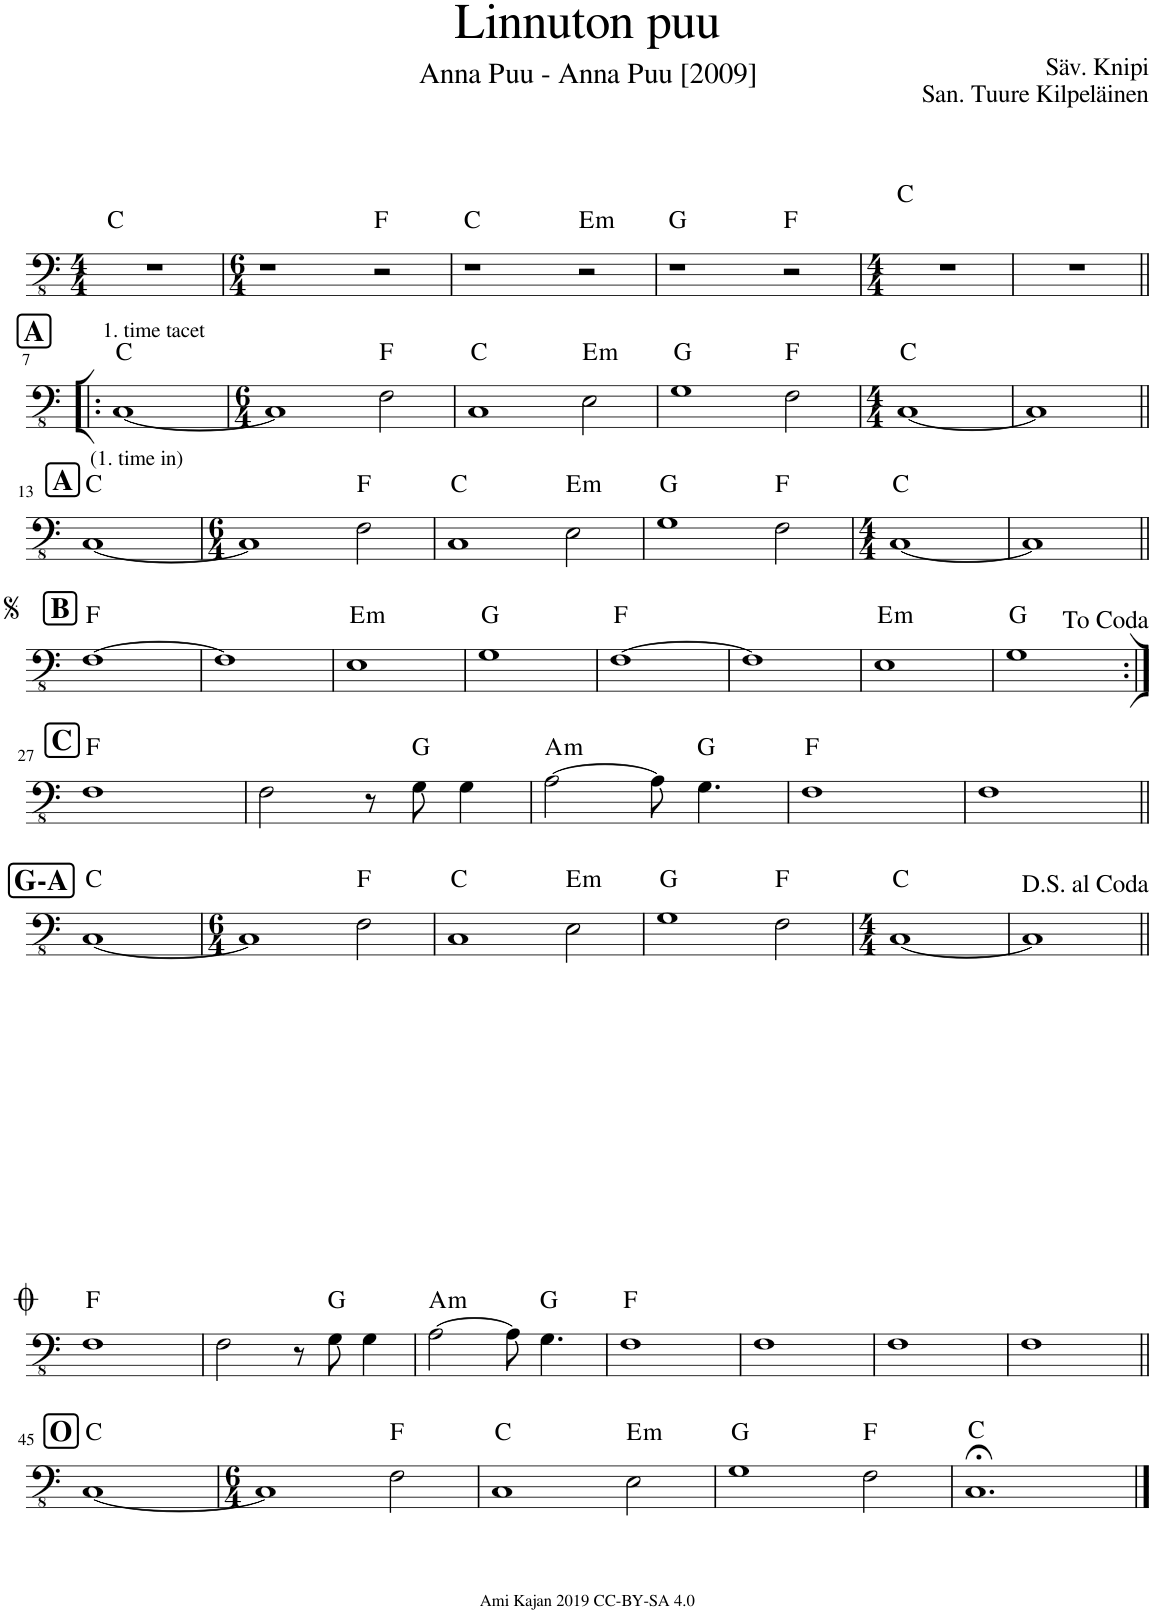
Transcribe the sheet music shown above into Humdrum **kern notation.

**kern	**harte
*part1	*part1
*staff1	*
*I"Acoustic Bass	*
*I'Bass	*
*clefFv4	*
*k[]	*
*M4/4	*
=1	=1
1r	C:maj
=2	=2
*M6/4	*
1r	.
2r	F:maj
=3	=3
1r	C:maj
!	!LO:H:kt=m
2r	E:min
=4	=4
1r	G:maj
2r	F:maj
=5	=5
*M4/4	*
!	!LO:H:n=1:kt=N.C.
1r	N C:maj
=6	=6
1r	.
!!LO:LB:g=z
!!LO:REH:place=s1:a:B:cj:fs=14:t=A
=7!|:	=7!|:
!LO:TX:a:t=1. time tacet	!
[1CC	C:maj
=8	=8
*M6/4	*
1CC]	.
2FF\	F:maj
=9	=9
1CC	C:maj
!	!LO:H:kt=m
2EE\	E:min
=10	=10
1GG	G:maj
2FF\	F:maj
=11	=11
*M4/4	*
[1CC	C:maj
=12	=12
1CC]	.
!!LO:LB:g=z
!!LO:REH:place=s1:a:B:cj:fs=14:t=A
=13||	=13||
!LO:TX:a:t=(1. time in)	!
[1CC	C:maj
=14	=14
*M6/4	*
1CC]	.
2FF\	F:maj
=15	=15
1CC	C:maj
!	!LO:H:kt=m
2EE\	E:min
=16	=16
1GG	G:maj
2FF\	F:maj
=17	=17
*M4/4	*
[1CC	C:maj
=18	=18
1CC]	.
!!LO:LB:g=z
!!LO:REH:place=s1:a:B:cj:fs=14:t=B
=19||	=19||
[1FF	F:maj
=20	=20
1FF]	.
=21	=21
!	!LO:H:kt=m
1EE	E:min
=22	=22
1GG	G:maj
=23	=23
[1FF	F:maj
=24	=24
1FF]	.
=25	=25
!	!LO:H:kt=m
1EE	E:min
=26	=26
1GG	G:maj
!!LO:LB:g=z
!!LO:REH:place=s1:a:B:cj:fs=14:t=C
=27:|!	=27:|!
1FF	F:maj
=28	=28
2FF\	.
8r	.
8GG\	G:maj
4GG\	.
=29	=29
!	!LO:H:kt=m
[2AA\	A:min
8AA\]	.
4.GG\	G:maj
=30	=30
1FF	F:maj
=31	=31
1FF	.
!!LO:LB:g=z
!!LO:REH:place=s1:a:B:cj:fs=14:t=G-A
=32||	=32||
[1CC	C:maj
=33	=33
*M6/4	*
1CC]	.
2FF\	F:maj
=34	=34
1CC	C:maj
!	!LO:H:kt=m
2EE\	E:min
=35	=35
1GG	G:maj
2FF\	F:maj
=36	=36
*M4/4	*
[1CC	C:maj
=37	=37
1CC]	.
!!LO:LB:g=z
=38||	=38||
1FF	F:maj
=39	=39
2FF\	.
8r	.
8GG\	G:maj
4GG\	.
=40	=40
!	!LO:H:kt=m
[2AA\	A:min
8AA\]	.
4.GG\	G:maj
=41	=41
1FF	F:maj
=42	=42
1FF	.
=43	=43
1FF	.
=44	=44
1FF	.
!!LO:LB:g=z
!!LO:REH:place=s1:a:B:cj:fs=14:t=O
=45||	=45||
[1CC	C:maj
=46	=46
*M6/4	*
1CC]	.
2FF\	F:maj
=47	=47
1CC	C:maj
!	!LO:H:kt=m
2EE\	E:min
=48	=48
1GG	G:maj
2FF\	F:maj
=49	=49
1.CC;<	C:maj
==	==
*-	*-
